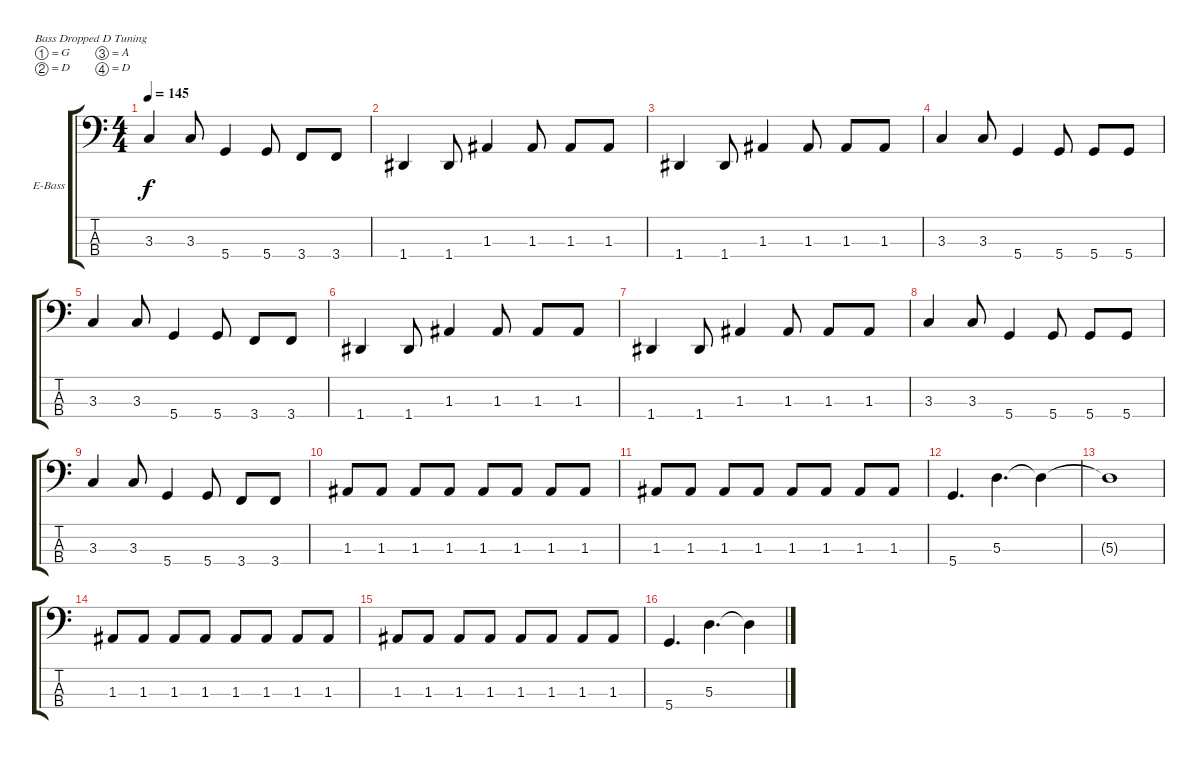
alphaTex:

\defaultSystemsLayout 4
\bracketExtendMode groupsimilarinstruments
\firstSystemTrackNameOrientation horizontal
\otherSystemsTrackNameOrientation horizontal
\track ("Electric Bass" "E-Bass") {instrument electricbassfinger}
\staff {score tabs}
\tuning (G2 D2 A1 D1)
\ts (4 4)
\tempo 145
\clef f4
\ks c
3.3.4{dy f} 3.3.8 5.4.4 5.4.8 3.4.8 3.4.8 |
1.4.4 1.4.8 1.3.4 1.3.8 1.3.8 1.3.8 |
1.4.4 1.4.8 1.3.4 1.3.8 1.3.8 1.3.8 |
3.3.4 3.3.8 5.4.4 5.4.8 5.4.8 5.4.8 |
3.3.4 3.3.8 5.4.4 5.4.8 3.4.8 3.4.8 |
1.4.4 1.4.8 1.3.4 1.3.8 1.3.8 1.3.8 |
1.4.4 1.4.8 1.3.4 1.3.8 1.3.8 1.3.8 |
3.3.4 3.3.8 5.4.4 5.4.8 5.4.8 5.4.8 |
3.3.4 3.3.8 5.4.4 5.4.8 3.4.8 3.4.8 |
1.3.8 1.3.8 1.3.8 1.3.8 1.3.8 1.3.8 1.3.8 1.3.8 |
1.3.8 1.3.8 1.3.8 1.3.8 1.3.8 1.3.8 1.3.8 1.3.8 |
5.4.4{d} 5.3.4{d} 5.3{t}.4 |
5.3{t}.1 |
1.3.8 1.3.8 1.3.8 1.3.8 1.3.8 1.3.8 1.3.8 1.3.8 |
1.3.8 1.3.8 1.3.8 1.3.8 1.3.8 1.3.8 1.3.8 1.3.8 |
5.4.4{d} 5.3.4{d} 5.3{t}.4
